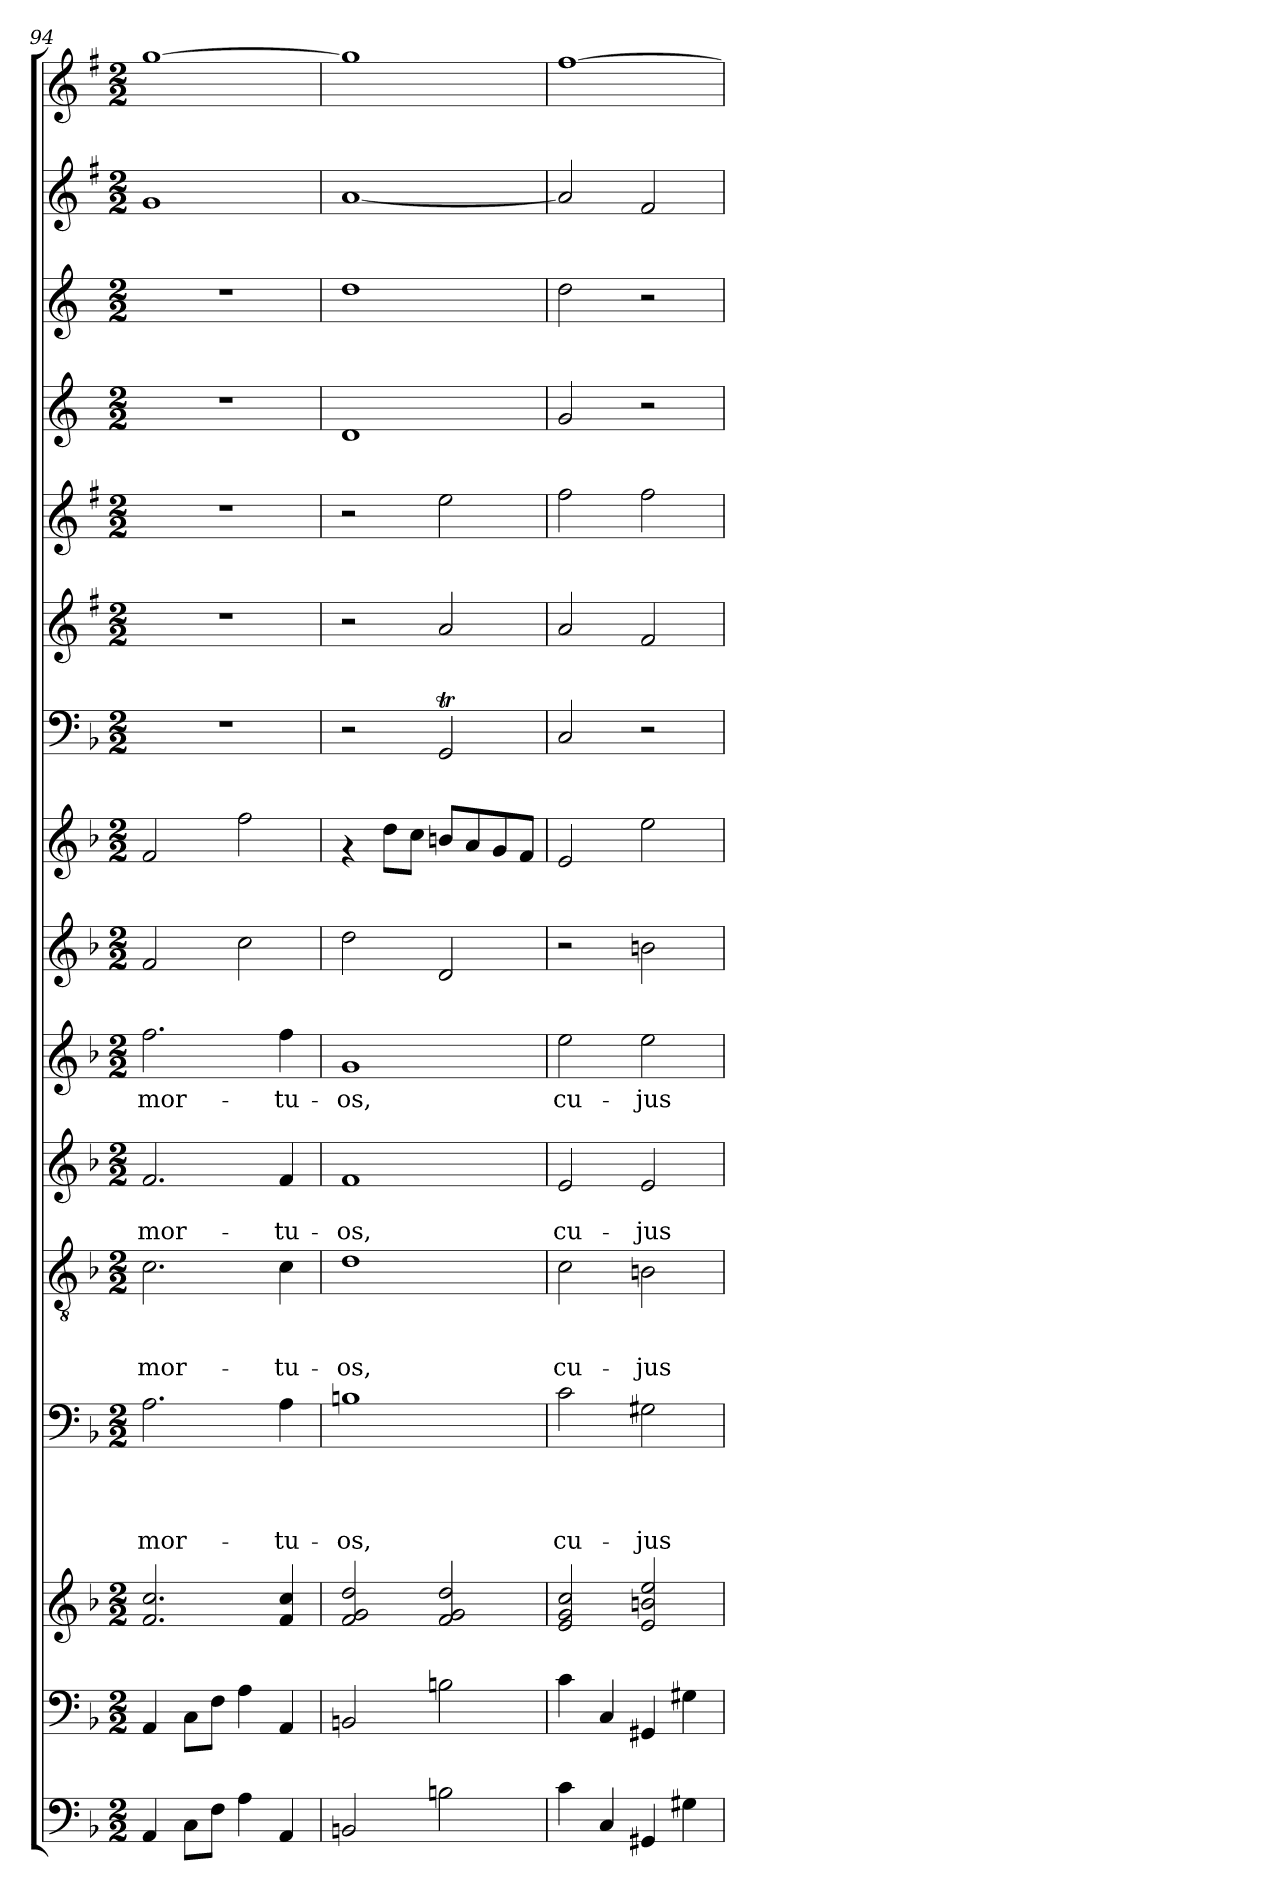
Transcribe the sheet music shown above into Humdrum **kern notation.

**kern	**kern	**kern	**kern	**text	**text	**text	**text	**kern	**text	**text	**text	**kern	**text	**text	**kern	**text	**kern	**kern	**kern	**kern	**kern	**kern	**kern	**kern	**kern
*part15	*part14	*part14	*part13	*part13	*part13	*part13	*part13	*part12	*part12	*part12	*part12	*part11	*part11	*part11	*part10	*part10	*part9	*part8	*part7	*part6	*part5	*part4	*part3	*part2	*part1
*staff16	*staff15	*staff14	*staff13	*staff13	*staff13	*staff13	*staff13	*staff12	*staff12	*staff12	*staff12	*staff11	*staff11	*staff11	*staff10	*staff10	*staff9	*staff8	*staff7	*staff6	*staff5	*staff4	*staff3	*staff2	*staff1
*clefF4	*clefF4	*clefG2	*clefF4	*	*	*	*	*clefGv2	*	*	*	*clefG2	*	*	*clefG2	*	*clefG2	*clefG2	*clefF4	*clefG2	*clefG2	*clefG2	*clefG2	*clefG2	*clefG2
*	*	*	*	*	*	*	*	*	*	*	*	*	*	*	*	*	*	*	*	*ITrd1c2	*ITrd1c2	*ITrd-3c-5	*ITrd-3c-5	*ITrd1c2	*ITrd1c2
*k[b-]	*k[b-]	*k[b-]	*k[b-]	*	*	*	*	*k[b-]	*	*	*	*k[b-]	*	*	*k[b-]	*	*k[b-]	*k[b-]	*k[b-]	*k[b-]	*k[b-]	*k[b-]	*k[b-]	*k[b-]	*k[b-]
*F:	*F:	*F:	*F:	*	*	*	*	*F:	*	*	*	*F:	*	*	*F:	*	*F:	*F:	*F:	*F:	*F:	*F:	*F:	*F:	*F:
*M2/2	*M2/2	*M2/2	*M2/2	*	*	*	*	*M2/2	*	*	*	*M2/2	*	*	*M2/2	*	*M2/2	*M2/2	*M2/2	*M2/2	*M2/2	*M2/2	*M2/2	*M2/2	*M2/2
=94	=94	=94	=94	=94	=94	=94	=94	=94	=94	=94	=94	=94	=94	=94	=94	=94	=94	=94	=94	=94	=94	=94	=94	=94	=94
!	!	!	!	!	!	!	!LO:LY:b	!	!	!	!LO:LY:b	!	!	!LO:LY:b	!	!LO:LY:b	!	!	!	!	!	!	!	!	!
4AA/	4AA/	2.f/ 2.cc/	2.A\	.	.	.	mor-	2.c\	.	.	mor-	2.f/	.	mor-	2.ff\	mor-	2f/	2f/	1r	1r	1r	1r	1r	1f	[>1ff
8C\L	8C\L	.	.	.	.	.	.	.	.	.	.	.	.	.	.	.	.	.	.	.	.	.	.	.	.
8F\J	8F\J	.	.	.	.	.	.	.	.	.	.	.	.	.	.	.	.	.	.	.	.	.	.	.	.
4A\	4A\	.	.	.	.	.	.	.	.	.	.	.	.	.	.	.	2cc\	2ff\	.	.	.	.	.	.	.
!	!	!	!	!	!	!	!LO:LY:b	!	!	!	!LO:LY:b	!	!	!LO:LY:b	!	!LO:LY:b	!	!	!	!	!	!	!	!	!
4AA/	4AA/	4f/ 4cc/	4A\	.	.	.	-tu-	4c\	.	.	-tu-	4f/	.	-tu-	4ff\	-tu-	.	.	.	.	.	.	.	.	.
!!LO:PB:g=z
=95	=95	=95	=95	=95	=95	=95	=95	=95	=95	=95	=95	=95	=95	=95	=95	=95	=95	=95	=95	=95	=95	=95	=95	=95	=95
!	!	!	!	!	!	!	!LO:LY:b	!	!	!	!LO:LY:b	!	!	!LO:LY:b	!	!LO:LY:b	!	!	!	!	!	!	!	!	!
2BBn/	2BBn/	2f/ 2g/ 2dd/	1Bn	.	.	.	-os,	1d	.	.	-os,	1f	.	-os,	1g	-os,	2dd\	4rf	2r	2r	2r	1g	1gg	[<1g	1ff]
.	.	.	.	.	.	.	.	.	.	.	.	.	.	.	.	.	.	8dd\L	.	.	.	.	.	.	.
.	.	.	.	.	.	.	.	.	.	.	.	.	.	.	.	.	.	8cc\J	.	.	.	.	.	.	.
2Bn\	2Bn\	2f/ 2g/ 2dd/	.	.	.	.	.	.	.	.	.	.	.	.	.	.	2d/	8bn/L	2GGT/	2g/	2dd\	.	.	.	.
.	.	.	.	.	.	.	.	.	.	.	.	.	.	.	.	.	.	8a/	.	.	.	.	.	.	.
.	.	.	.	.	.	.	.	.	.	.	.	.	.	.	.	.	.	8g/	.	.	.	.	.	.	.
.	.	.	.	.	.	.	.	.	.	.	.	.	.	.	.	.	.	8f/J	.	.	.	.	.	.	.
=96	=96	=96	=96	=96	=96	=96	=96	=96	=96	=96	=96	=96	=96	=96	=96	=96	=96	=96	=96	=96	=96	=96	=96	=96	=96
!	!	!	!	!	!	!	!LO:LY:b	!	!	!	!LO:LY:b	!	!	!LO:LY:b	!	!LO:LY:b	!	!	!	!	!	!	!	!	!
4c\	4c\	2e/ 2g/ 2cc/	2c\	.	.	.	cu-	2c\	.	.	cu-	2e/	.	cu-	2ee\	cu-	2r	2e/	2C/	2g/	2ee\	2cc/	2gg\	2g/]	[>1ee
4C/	4C/	.	.	.	.	.	.	.	.	.	.	.	.	.	.	.	.	.	.	.	.	.	.	.	.
!	!	!	!	!	!	!	!LO:LY:b	!	!	!	!LO:LY:b	!	!	!LO:LY:b	!	!LO:LY:b	!	!	!	!	!	!	!	!	!
4GG#X/	4GG#X/	2e/ 2bn/ 2ee/	2G#X\	.	.	.	-jus	2Bn\	.	.	-jus	2e/	.	-jus	2ee\	-jus	2bn\	2ee\	2r	2e/	2ee\	2r	2r	2e/	.
4G#X\	4G#X\	.	.	.	.	.	.	.	.	.	.	.	.	.	.	.	.	.	.	.	.	.	.	.	.
=	=	=	=	=	=	=	=	=	=	=	=	=	=	=	=	=	=	=	=	=	=	=	=	=	=
*-	*-	*-	*-	*-	*-	*-	*-	*-	*-	*-	*-	*-	*-	*-	*-	*-	*-	*-	*-	*-	*-	*-	*-	*-	*-
